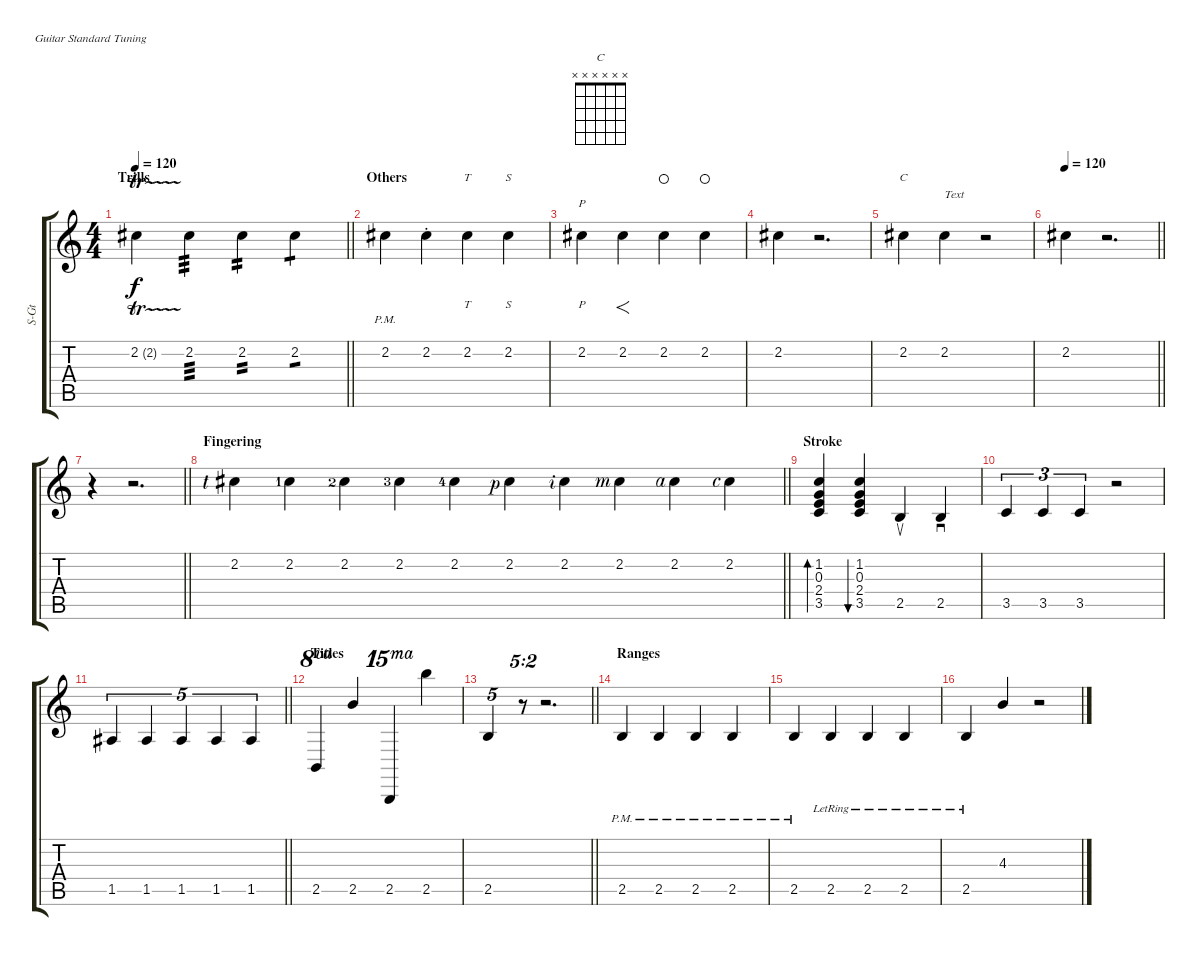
\bracketExtendMode groupsimilarinstruments
\otherSystemsTrackNameOrientation horizontal
\track ("Track 1" "S-Gt") {instrument acousticguitarsteel}
\staff {score tabs}
\tuning (E4 B3 G3 D3 A2 E2)
\chord ("C" x x x x x x)
\ts (4 4)
\section ("" "Trills")
\tempo 120
\clef g2
\barLineRight lightlight
\ks c
2.2{tr (2 16) acc #}.4{dy f beam Down} 2.2{acc #}.4{tp 3 beam Down} 2.2{acc #}.4{tp 2 beam Down} 2.2{acc #}.4{tp 1 beam Down} |
\section ("" "Others")
2.2{pm acc #}.4{beam Down} 2.2{st acc #}.4{beam Down} 2.2{acc #}.4{tt beam Down} 2.2{acc #}.4{s beam Down} |
2.2{acc #}.4{p beam Down} 2.2{acc #}.4{f beam Down} 2.2{acc #}.4{waho beam Down} 2.2{acc #}.4{waho beam Down} |
2.2{acc #}.4{beam Down} r.2{d beam Down} |
2.2{acc #}.4{ch "C" beam Down} 2.2{acc #}.4{txt "Text" beam Down} r.2{beam Down} |
\tempo 120
\barLineRight lightlight
2.2{acc #}.4{instrument acousticguitarsteel beam Down} r.2{d beam Down} |
\barLineRight lightlight
r.4{beam Down} r.2{d beam Down} |
\section ("" "Fingering")
\barLineRight lightlight
2.2{lf 1 acc #}.4{beam Down} 2.2{lf 2 acc #}.4{beam Down} 2.2{lf 3 acc #}.4{beam Down} 2.2{lf 4 acc #}.4{beam Down} 2.2{lf 5 acc #}.4{beam Down} 2.2{rf 1 acc #}.4{beam Down} 2.2{rf 2 acc #}.4{beam Down} 2.2{rf 3 acc #}.4{beam Down} 2.2{rf 4 acc #}.4{beam Down} 2.2{rf 5 acc #}.4{beam Down} |
\section ("" "Stroke")
(1.2 0.3 2.4 3.5).4{bd 60 beam Up} (1.2 0.3 2.4 3.5).4{bu 60 beam Up} 2.5.4{su beam Up} 2.5.4{sd beam Up} |
3.5.4{tu (3 2) beam Up} 3.5.4{tu (3 2) beam Up} 3.5.4{tu (3 2) beam Up} r.2{beam Up} |
\barLineRight lightlight
1.5{acc #}.4{tu (5 4) beam Up} 1.5{acc #}.4{tu (5 4) beam Up} 1.5{acc #}.4{tu (5 4) beam Up} 1.5{acc #}.4{tu (5 4) beam Up} 1.5{acc #}.4{tu (5 4) beam Up} |
\section ("" "Titles")
2.5.4{ot 8va beam Up} 2.5.4{ot 8vb beam Up} 2.5.4{ot 15ma beam Up} 2.5.4{ot 15mb beam Down} |
\barLineRight lightlight
2.5.4{tu (5 4) beam Up} r.8{tu (5 2) beam Up} r.2{d beam Up} |
\section ("" "Ranges")
2.5{pm}.4{beam Up} 2.5{pm}.4{beam Up} 2.5{pm}.4{beam Up} 2.5{pm}.4{beam Up} |
2.5{pm}.4{beam Up} 2.5{lr}.4{beam Up} 2.5{lr}.4{beam Up} 2.5{lr}.4{beam Up} |
2.5{lr}.4{beam Up} 4.3.4{beam Up} r.2{beam Up}
